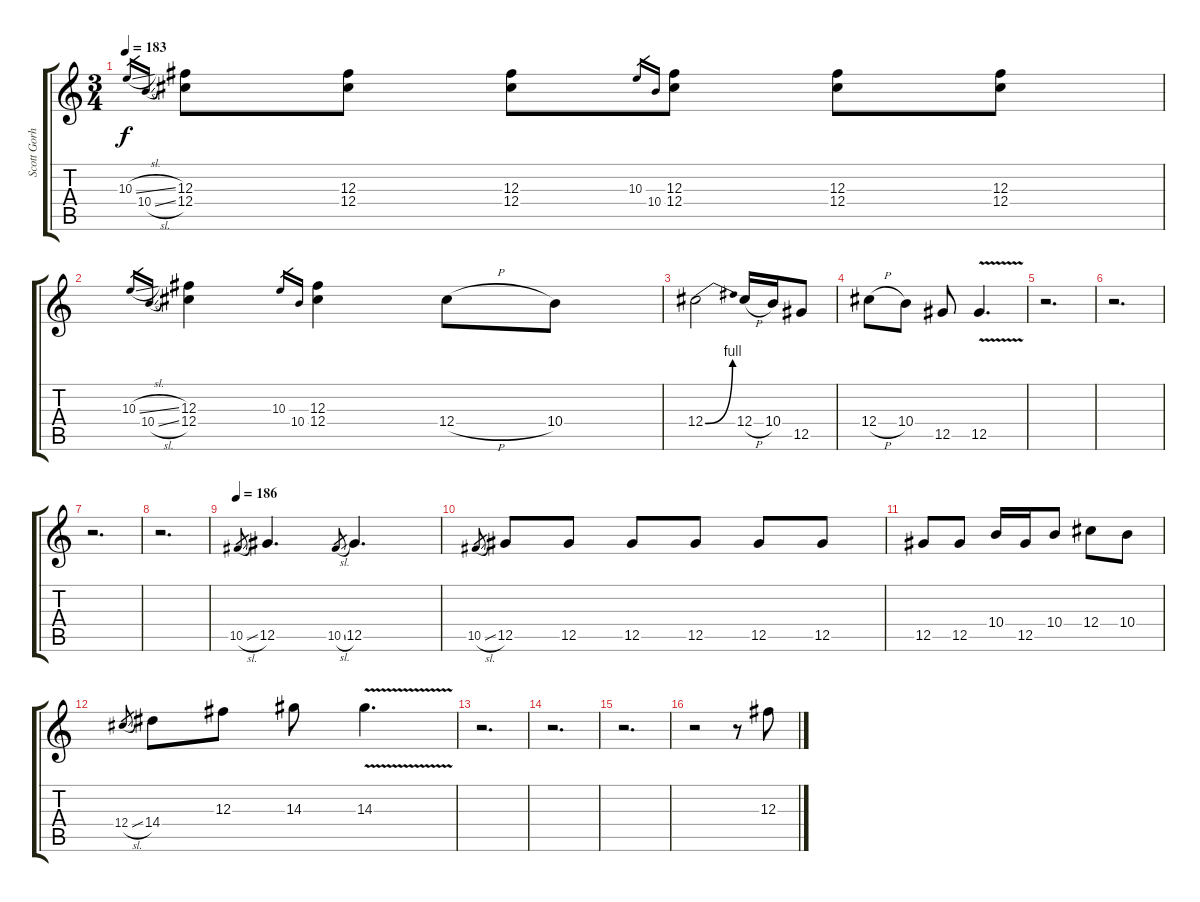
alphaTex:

\track ("Scott Gorham" "Scott Gorh") {instrument distortionguitar}
\staff {score tabs}
\tuning (Eb4 Bb3 Gb3 Db3 Ab2 Eb2) {hide}
\ts (3 4)
\tempo 183
\clef g2
\ks c
10.3{sl}.16{gr dy f} 10.4{sl}.16{gr} (12.3 12.4).8 (12.3 12.4).8 (12.3 12.4).8 10.3.16{gr} 10.4.16{gr} (12.3 12.4).8 (12.3 12.4).8 (12.3 12.4).8 |
10.3{sl}.16{gr} 10.4{sl}.16{gr} (12.3 12.4).4 10.3.16{gr} 10.4.16{gr} (12.3 12.4).4 12.4{h}.8 10.4.8 |
12.4{be (bend 0 0 60 4)}.2 12.4{h}.16 10.4.16 12.5.8 |
12.4{h}.8 10.4.8 12.5.8 12.5{v}.4{d} |
r.2{d} |
r.2{d} |
r.2{d} |
r.2{d} |
\tempo 186
10.5{sl}.8{gr} 12.5.4{d} 10.5{sl}.8{gr} 12.5.4{d} |
10.5{sl}.8{gr} 12.5.8 12.5.8 12.5.8 12.5.8 12.5.8 12.5.8 |
12.5.8 12.5.8 10.4.16 12.5.16 10.4.8 12.4.8 10.4.8 |
12.4{sl}.8{gr} 14.4.8 12.3.8 14.3.8 14.3{v}.4{d} |
r.2{d} |
r.2{d} |
r.2{d} |
r.2 r.8 12.3.8
